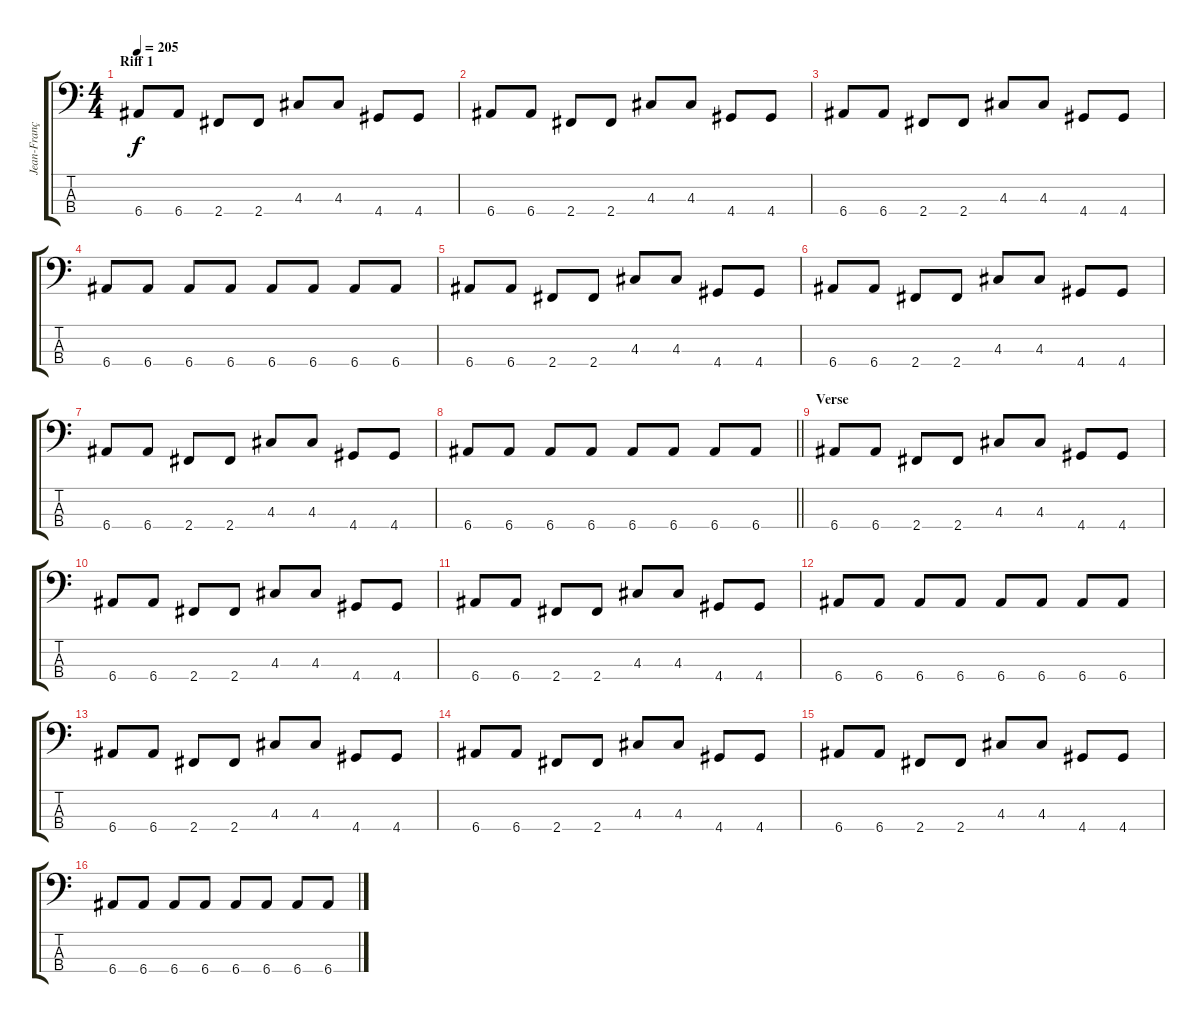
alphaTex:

\track ("Jean-François Paré" "Jean-Franç") {instrument electricbasspick}
\staff {score tabs}
\tuning (G2 D2 A1 E1) {hide}
\ts (4 4)
\section ("" "Riff 1")
\tempo 205
\clef f4
\ks c
6.4.8{dy f} 6.4.8 2.4.8 2.4.8 4.3.8 4.3.8 4.4.8 4.4.8 |
6.4.8 6.4.8 2.4.8 2.4.8 4.3.8 4.3.8 4.4.8 4.4.8 |
6.4.8 6.4.8 2.4.8 2.4.8 4.3.8 4.3.8 4.4.8 4.4.8 |
6.4.8 6.4.8 6.4.8 6.4.8 6.4.8 6.4.8 6.4.8 6.4.8 |
6.4.8 6.4.8 2.4.8 2.4.8 4.3.8 4.3.8 4.4.8 4.4.8 |
6.4.8 6.4.8 2.4.8 2.4.8 4.3.8 4.3.8 4.4.8 4.4.8 |
6.4.8 6.4.8 2.4.8 2.4.8 4.3.8 4.3.8 4.4.8 4.4.8 |
\barLineRight lightlight
6.4.8 6.4.8 6.4.8 6.4.8 6.4.8 6.4.8 6.4.8 6.4.8 |
\section ("" "Verse")
6.4.8 6.4.8 2.4.8 2.4.8 4.3.8 4.3.8 4.4.8 4.4.8 |
6.4.8 6.4.8 2.4.8 2.4.8 4.3.8 4.3.8 4.4.8 4.4.8 |
6.4.8 6.4.8 2.4.8 2.4.8 4.3.8 4.3.8 4.4.8 4.4.8 |
6.4.8 6.4.8 6.4.8 6.4.8 6.4.8 6.4.8 6.4.8 6.4.8 |
6.4.8 6.4.8 2.4.8 2.4.8 4.3.8 4.3.8 4.4.8 4.4.8 |
6.4.8 6.4.8 2.4.8 2.4.8 4.3.8 4.3.8 4.4.8 4.4.8 |
6.4.8 6.4.8 2.4.8 2.4.8 4.3.8 4.3.8 4.4.8 4.4.8 |
6.4.8 6.4.8 6.4.8 6.4.8 6.4.8 6.4.8 6.4.8 6.4.8
